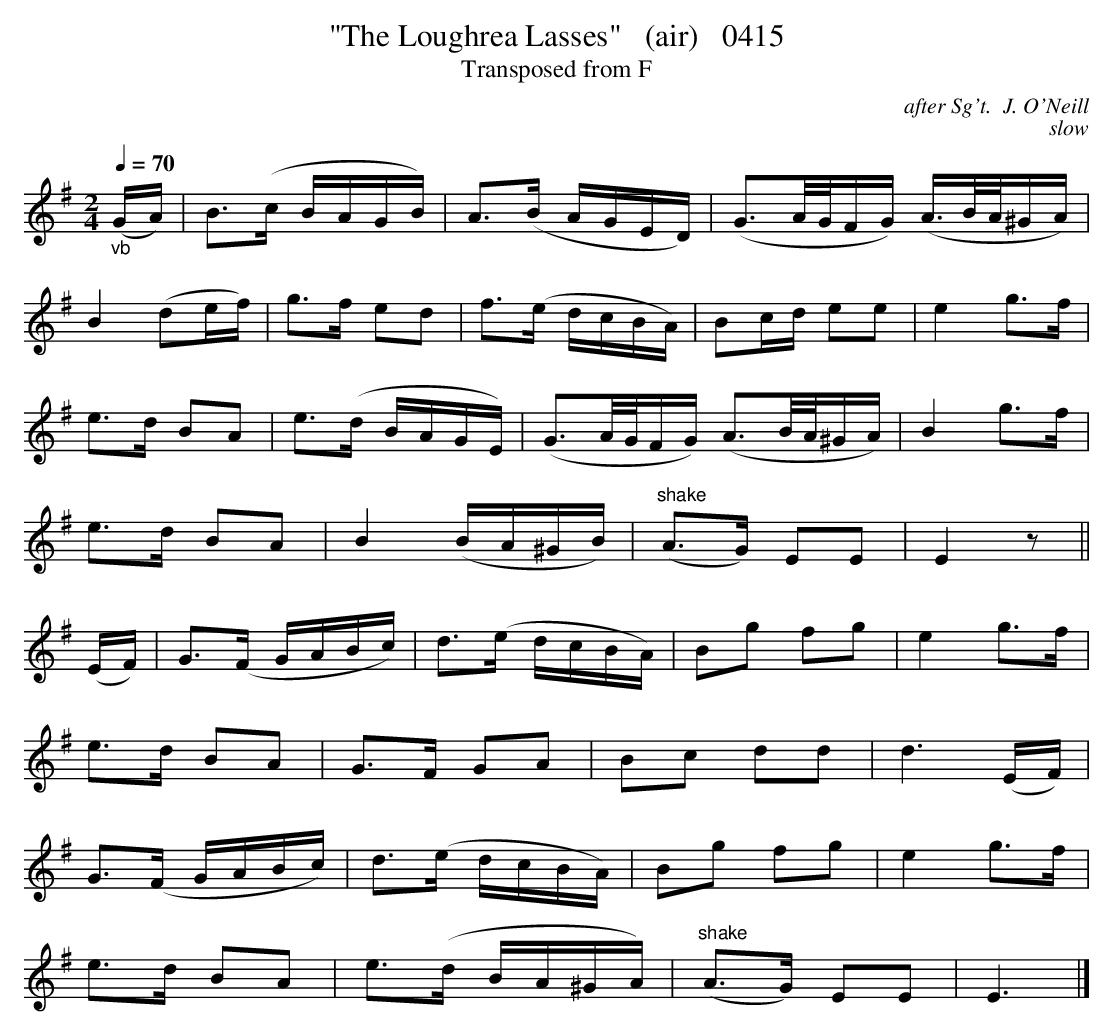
X:1
T:"The Loughrea Lasses"   (air)   0415
C:after Sg't.  J. O'Neill
C:slow
T:Transposed from F
Q:1/4=70
M:2/4
L:1/16
K:G
"_vb"(GA)|B3(c BAGB)|A3(B AGED)|(G3A/2G/2FG) (A3/2B/2A/2^GA)|
B4(d2ef)|g3f e2d2|f3(e dcBA)|B2cd e2e2|e4g3f|
e3d B2A2|e3(d BAGE)|(G3A/2G/2FG) (A3B/2A/2^GA)|B4g3f|
e3d B2A2|B4(BA^GB)|"^shake"(A3G) E2E2|E4z2||
(EF)|G3(F GABc)|d3(e dcBA)|B2g2 f2g2|e4g3f|
e3d B2A2|G3F G2A2|B2c2 d2d2|d6(EF)|
G3(F GABc)|d3(e dcBA)|B2g2 f2g2|e4g3f|
e3d B2A2|e3(d BA^GA)|"^shake"(A3G) E2E2|E6|]
